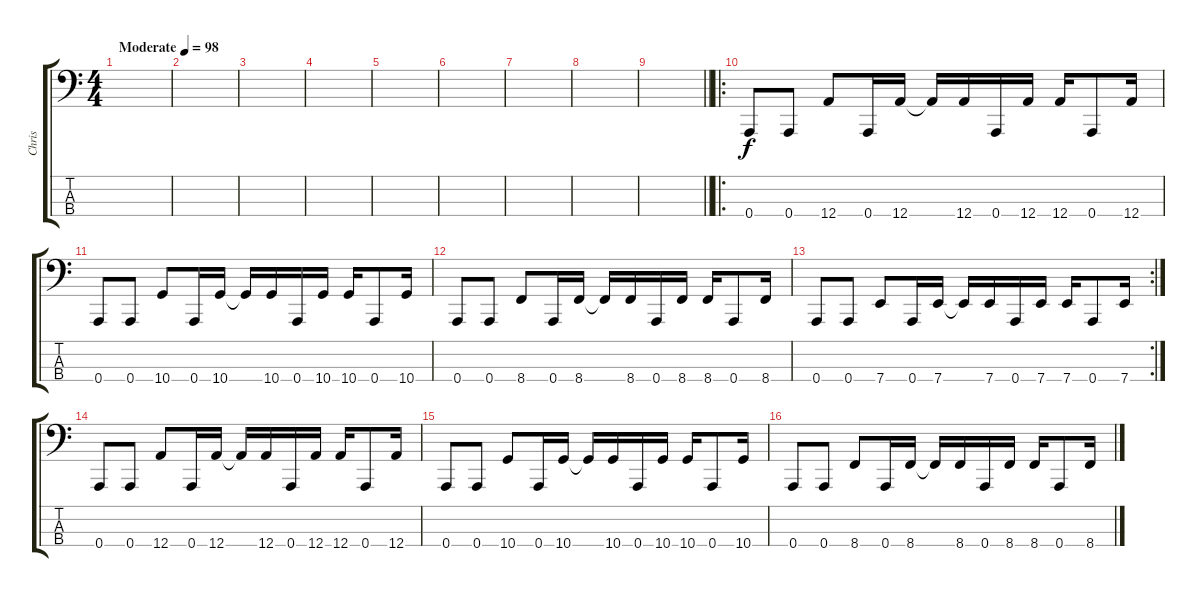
\track ("Chris" "Chris") {instrument electricbassfinger}
\staff {score tabs}
\tuning (G2 D2 A1 A0) {hide}
\ts (4 4)
\tempo (98 "Moderate")
\clef f4
\ks c
|
|
|
|
|
|
|
|
\barLineRight lightlight
|
\ro
0.4.8 0.4.8 12.4.8 0.4.16 12.4.16 12.4{t}.16 12.4.16 0.4.16 12.4.16 12.4.16 0.4.8 12.4.16 |
0.4.8 0.4.8 10.4.8 0.4.16 10.4.16 10.4{t}.16 10.4.16 0.4.16 10.4.16 10.4.16 0.4.8 10.4.16 |
0.4.8 0.4.8 8.4.8 0.4.16 8.4.16 8.4{t}.16 8.4.16 0.4.16 8.4.16 8.4.16 0.4.8 8.4.16 |
\rc 2
0.4.8 0.4.8 7.4.8 0.4.16 7.4.16 7.4{t}.16 7.4.16 0.4.16 7.4.16 7.4.16 0.4.8 7.4.16 |
0.4.8 0.4.8 12.4.8 0.4.16 12.4.16 12.4{t}.16 12.4.16 0.4.16 12.4.16 12.4.16 0.4.8 12.4.16 |
0.4.8 0.4.8 10.4.8 0.4.16 10.4.16 10.4{t}.16 10.4.16 0.4.16 10.4.16 10.4.16 0.4.8 10.4.16 |
0.4.8 0.4.8 8.4.8 0.4.16 8.4.16 8.4{t}.16 8.4.16 0.4.16 8.4.16 8.4.16 0.4.8 8.4.16
